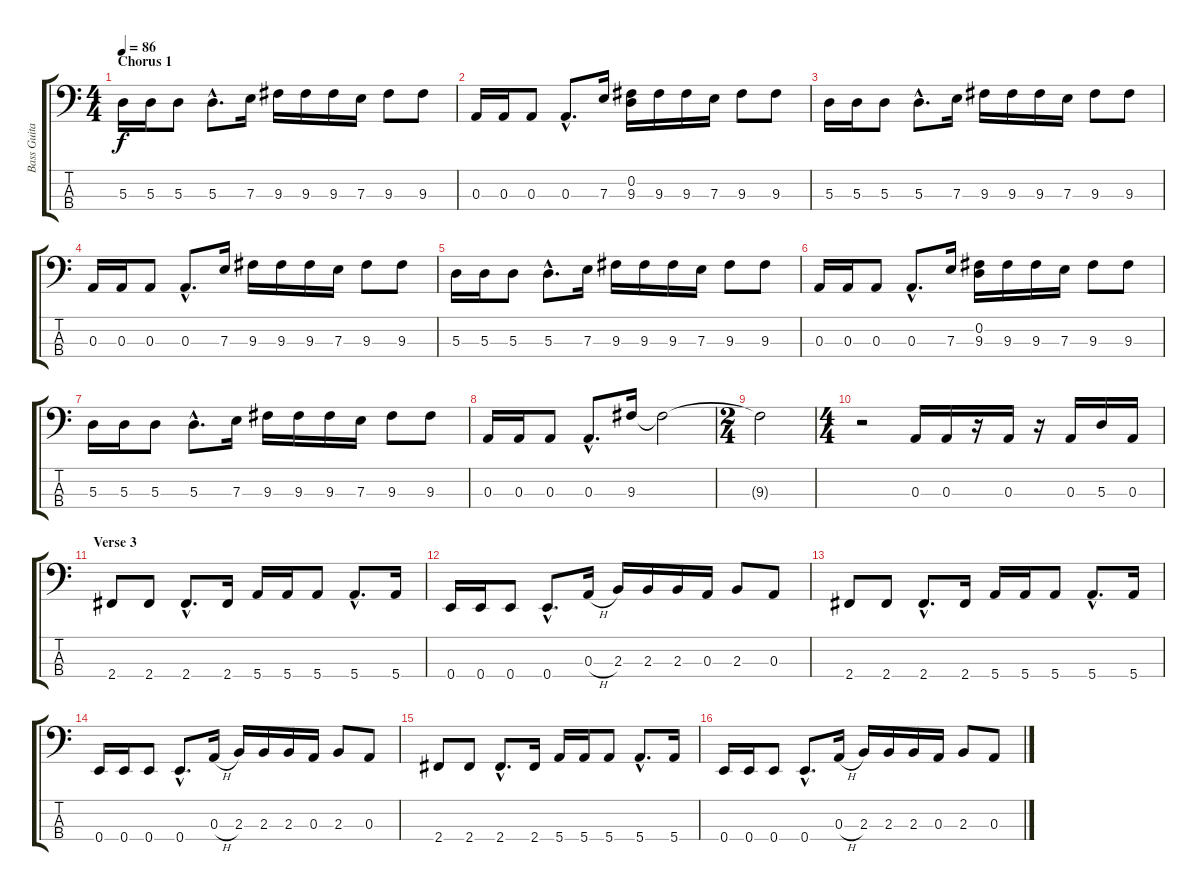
\track ("Bass Guitar" "Bass Guita") {instrument electricbasspick}
\staff {score tabs}
\tuning (G2 D2 A1 E1) {hide}
\ts (4 4)
\section ("" "Chorus 1")
\tempo 86
\clef f4
\ks c
5.3.16{dy f} 5.3.16 5.3.8 5.3{hac}.8{d} 7.3.16 9.3.16 9.3.16 9.3.16 7.3.16 9.3.8 9.3.8 |
0.3.16 0.3.16 0.3.8 0.3{hac}.8{d} 7.3.16 (0.2 9.3).16 9.3.16 9.3.16 7.3.16 9.3.8 9.3.8 |
5.3.16 5.3.16 5.3.8 5.3{hac}.8{d} 7.3.16 9.3.16 9.3.16 9.3.16 7.3.16 9.3.8 9.3.8 |
0.3.16 0.3.16 0.3.8 0.3{hac}.8{d} 7.3.16 9.3.16 9.3.16 9.3.16 7.3.16 9.3.8 9.3.8 |
5.3.16 5.3.16 5.3.8 5.3{hac}.8{d} 7.3.16 9.3.16 9.3.16 9.3.16 7.3.16 9.3.8 9.3.8 |
0.3.16 0.3.16 0.3.8 0.3{hac}.8{d} 7.3.16 (0.2 9.3).16 9.3.16 9.3.16 7.3.16 9.3.8 9.3.8 |
5.3.16 5.3.16 5.3.8 5.3{hac}.8{d} 7.3.16 9.3.16 9.3.16 9.3.16 7.3.16 9.3.8 9.3.8 |
0.3.16 0.3.16 0.3.8 0.3{hac}.8{d} 9.3.16 9.3{t}.2 |
\ts (2 4)
9.3{t}.2 |
\ts (4 4)
r.2 0.3.16 0.3.16 r.16 0.3.16 r.16 0.3.16 5.3.16 0.3.16 |
\section ("" "Verse 3")
2.4.8 2.4.8 2.4{hac}.8{d} 2.4.16 5.4.16 5.4.16 5.4.8 5.4{hac}.8{d} 5.4.16 |
0.4.16 0.4.16 0.4.8 0.4{hac}.8{d} 0.3{h}.16 2.3.16 2.3.16 2.3.16 0.3.16 2.3.8 0.3.8 |
2.4.8 2.4.8 2.4{hac}.8{d} 2.4.16 5.4.16 5.4.16 5.4.8 5.4{hac}.8{d} 5.4.16 |
0.4.16 0.4.16 0.4.8 0.4{hac}.8{d} 0.3{h}.16 2.3.16 2.3.16 2.3.16 0.3.16 2.3.8 0.3.8 |
2.4.8 2.4.8 2.4{hac}.8{d} 2.4.16 5.4.16 5.4.16 5.4.8 5.4{hac}.8{d} 5.4.16 |
0.4.16 0.4.16 0.4.8 0.4{hac}.8{d} 0.3{h}.16 2.3.16 2.3.16 2.3.16 0.3.16 2.3.8 0.3.8
